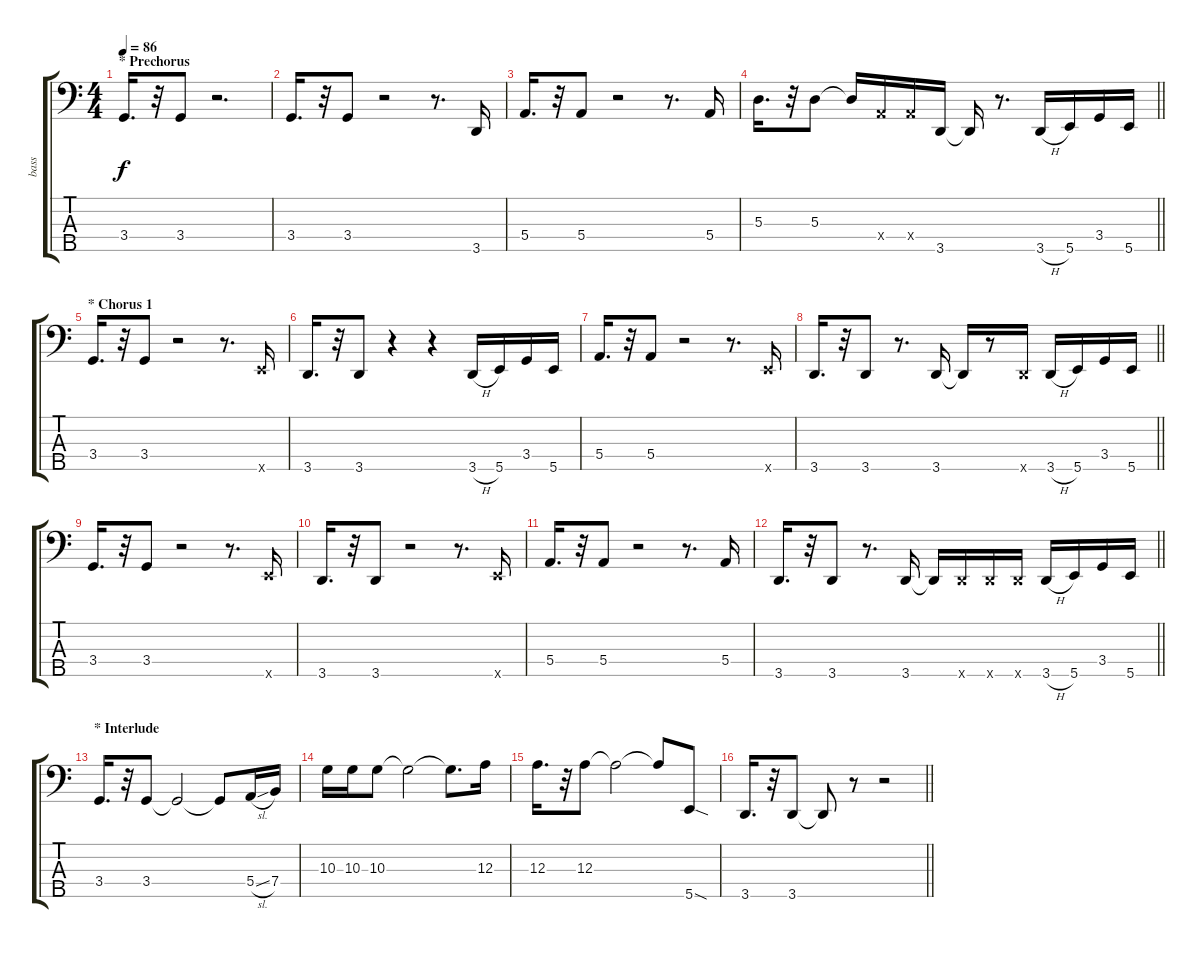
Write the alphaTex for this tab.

\track ("bass" "bass") {instrument electricbassfinger}
\staff {score tabs}
\tuning (G2 D2 A1 E1 B0) {hide}
\ts (4 4)
\section ("" "* Prechorus")
\tempo 86
\clef f4
\ks c
3.4.16{d dy f} r.32 3.4.8 r.2{d} |
3.4.16{d} r.32 3.4.8 r.2 r.8{d} 3.5.16 |
5.4.16{d} r.32 5.4.8 r.2 r.8{d} 5.4.16 |
\barLineRight lightlight
5.3.16{d} r.32 5.3.8 5.3{t}.16 5.4{x}.16 5.4{x}.16 3.5.16 3.5{t}.16 r.8{d} 3.5{h}.16 5.5.16 3.4.16 5.5.16 |
\section ("" "* Chorus 1")
3.4.16{d} r.32 3.4.8 r.2 r.8{d} 5.5{x}.16 |
3.5.16{d} r.32 3.5.8 r.4 r.4 3.5{h}.16 5.5.16 3.4.16 5.5.16 |
5.4.16{d} r.32 5.4.8 r.2 r.8{d} 5.5{x}.16 |
\barLineRight lightlight
3.5.16{d} r.32 3.5.8 r.8{d} 3.5.16 3.5{t}.16 r.8 3.5{x}.16 3.5{h}.16 5.5.16 3.4.16 5.5.16 |
3.4.16{d} r.32 3.4.8 r.2 r.8{d} 5.5{x}.16 |
3.5.16{d} r.32 3.5.8 r.2 r.8{d} 5.5{x}.16 |
5.4.16{d} r.32 5.4.8 r.2 r.8{d} 5.4.16 |
\barLineRight lightlight
3.5.16{d} r.32 3.5.8 r.8{d} 3.5.16 3.5{t}.16 3.5{x}.16 3.5{x}.16 3.5{x}.16 3.5{h}.16 5.5.16 3.4.16 5.5.16 |
\section ("" "* Interlude")
3.4.16{d} r.32 3.4.8 3.4{t}.2 3.4{t}.8 5.4{sl}.16 7.4.16 |
10.3.16 10.3.16 10.3.8 10.3{t}.2 10.3{t}.8{d} 12.3.16 |
12.3.16{d} r.32 12.3.8 12.3{t}.2 12.3{t}.8 5.5{sod}.8 |
\barLineRight lightlight
3.5.16{d} r.32 3.5.8 3.5{t}.8 r.8 r.2
